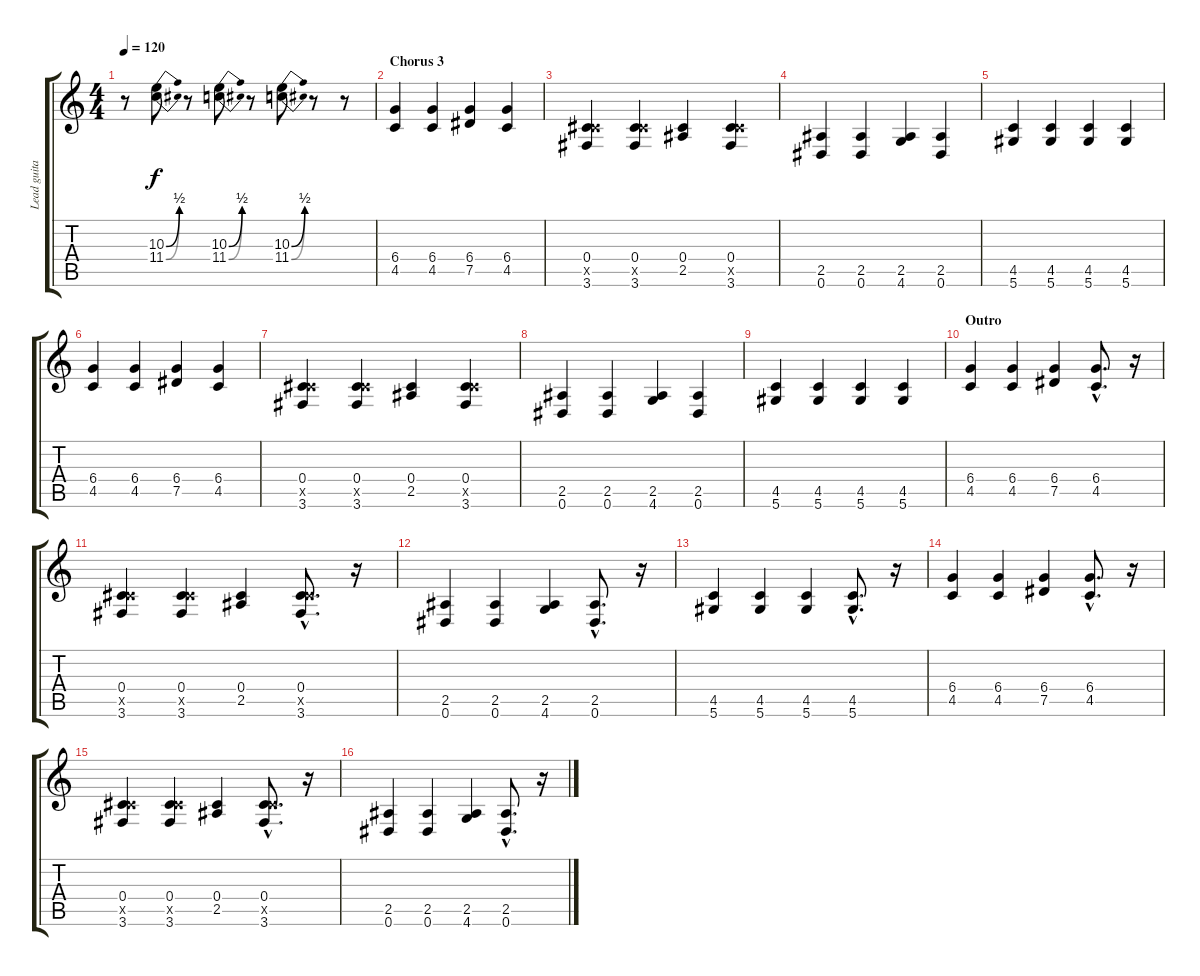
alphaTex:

\track ("Lead guitar and synth" "Lead guita") {instrument overdrivenguitar}
\staff {score tabs}
\tuning (Eb4 Bb3 Gb3 Db3 Ab2 Eb2) {hide}
\ts (4 4)
\tempo 120
\clef g2
\ks c
r.8{dy f} (10.3{be (bend 0 0 60 2)} 11.4{be (bend 0 0 60 2)}).8 r.8 (10.3{be (bend 0 0 60 2)} 11.4{be (bend 0 0 60 2)}).8 r.8 (10.3{be (bend 0 0 60 2)} 11.4{be (bend 0 0 60 2)}).8 r.8 r.8 |
\section ("" "Chorus 3")
(6.4 4.5).4 (6.4 4.5).4 (6.4 7.5).4 (6.4 4.5).4 |
(0.4 5.5{x} 3.6).4 (0.4 5.5{x} 3.6).4 (0.4 2.5).4 (0.4 5.5{x} 3.6).4 |
(2.5 0.6).4 (2.5 0.6).4 (2.5 4.6).4 (2.5 0.6).4 |
(4.5 5.6).4 (4.5 5.6).4 (4.5 5.6).4 (4.5 5.6).4 |
(6.4 4.5).4 (6.4 4.5).4 (6.4 7.5).4 (6.4 4.5).4 |
(0.4 5.5{x} 3.6).4 (0.4 5.5{x} 3.6).4 (0.4 2.5).4 (0.4 5.5{x} 3.6).4 |
(2.5 0.6).4 (2.5 0.6).4 (2.5 4.6).4 (2.5 0.6).4 |
(4.5 5.6).4 (4.5 5.6).4 (4.5 5.6).4 (4.5 5.6).4 |
\section ("" "Outro")
(6.4 4.5).4 (6.4 4.5).4 (6.4 7.5).4 (6.4{hac} 4.5{hac}).8{d} r.16 |
(0.4 5.5{x} 3.6).4 (0.4 5.5{x} 3.6).4 (0.4 2.5).4 (0.4{hac} 5.5{hac x} 3.6{hac}).8{d} r.16 |
(2.5 0.6).4 (2.5 0.6).4 (2.5 4.6).4 (2.5{hac} 0.6{hac}).8{d} r.16 |
(4.5 5.6).4 (4.5 5.6).4 (4.5 5.6).4 (4.5{hac} 5.6{hac}).8{d} r.16 |
(6.4 4.5).4 (6.4 4.5).4 (6.4 7.5).4 (6.4{hac} 4.5{hac}).8{d} r.16 |
(0.4 5.5{x} 3.6).4 (0.4 5.5{x} 3.6).4 (0.4 2.5).4 (0.4{hac} 5.5{hac x} 3.6{hac}).8{d} r.16 |
(2.5 0.6).4 (2.5 0.6).4 (2.5 4.6).4 (2.5{hac} 0.6{hac}).8{d} r.16
